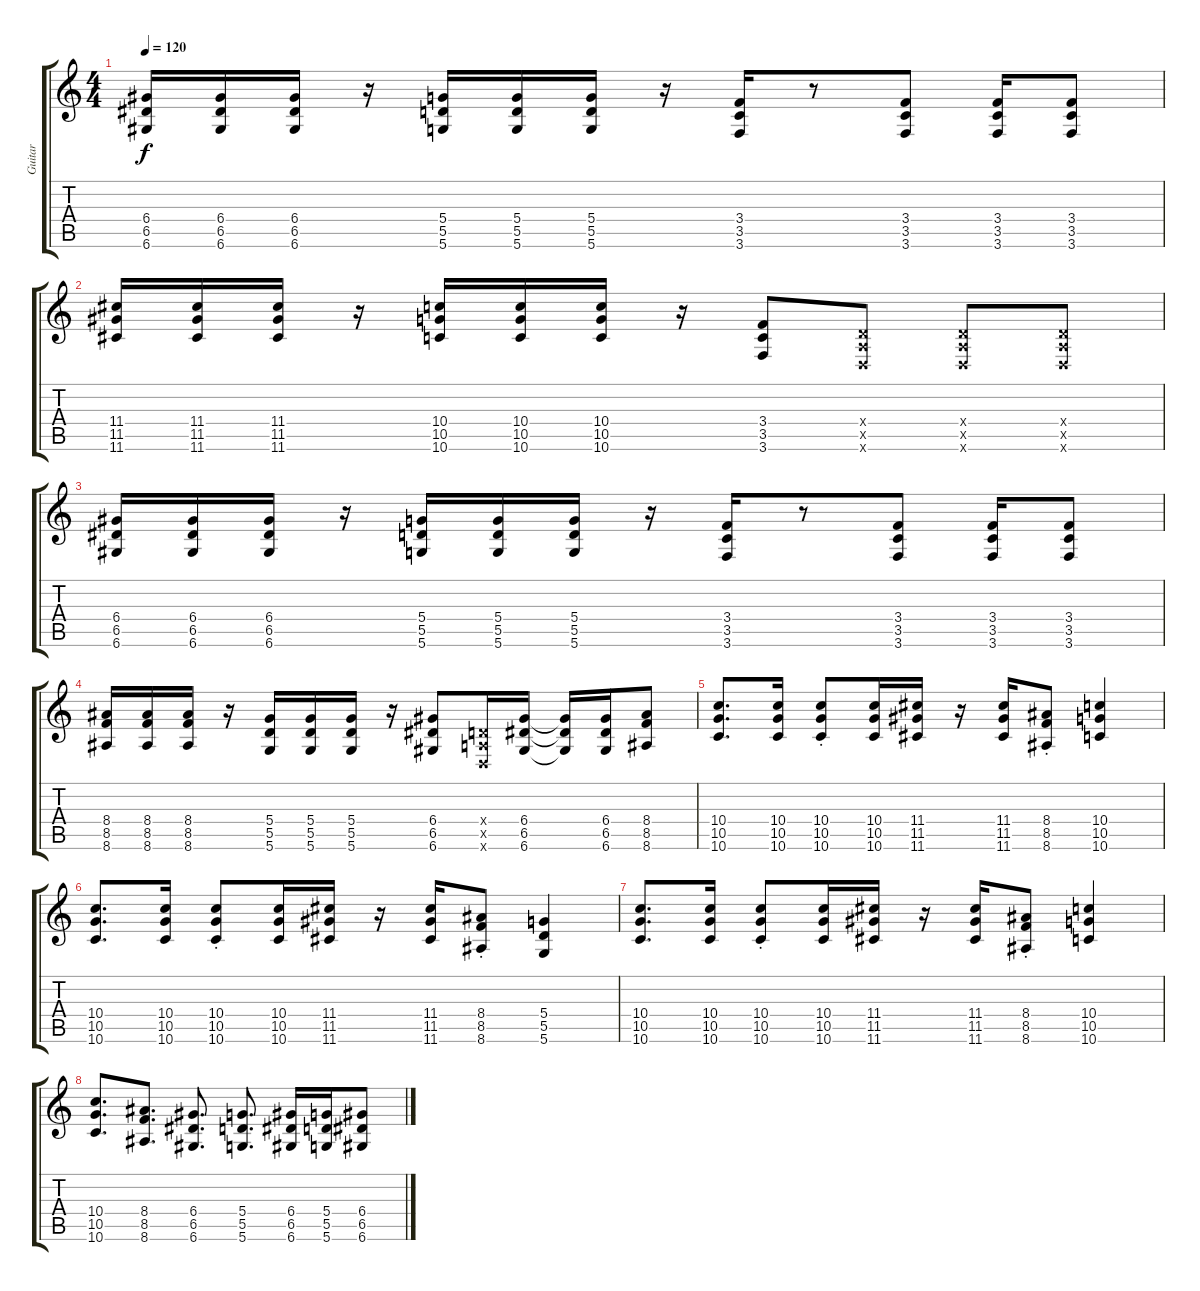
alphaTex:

\track ("Guitar" "Guitar") {instrument overdrivenguitar}
\staff {score tabs}
\tuning (E4 B3 G3 D3 A2 D2) {hide}
\ts (4 4)
\tempo 120
\clef g2
\ks c
(6.4 6.5 6.6).16{dy f} (6.4 6.5 6.6).16 (6.4 6.5 6.6).16 r.16 (5.4 5.5 5.6).16 (5.4 5.5 5.6).16 (5.4 5.5 5.6).16 r.16 (3.4 3.5 3.6).16 r.8 (3.4 3.5 3.6).8 (3.4 3.5 3.6).16 (3.4 3.5 3.6).8 |
(11.4 11.5 11.6).16 (11.4 11.5 11.6).16 (11.4 11.5 11.6).16 r.16 (10.4 10.5 10.6).16 (10.4 10.5 10.6).16 (10.4 10.5 10.6).16 r.16 (3.4 3.5 3.6).8 (0.4{x} 0.5{x} 0.6{x}).8 (0.4{x} 0.5{x} 0.6{x}).8 (0.4{x} 0.5{x} 0.6{x}).8 |
(6.4 6.5 6.6).16 (6.4 6.5 6.6).16 (6.4 6.5 6.6).16 r.16 (5.4 5.5 5.6).16 (5.4 5.5 5.6).16 (5.4 5.5 5.6).16 r.16 (3.4 3.5 3.6).16 r.8 (3.4 3.5 3.6).8 (3.4 3.5 3.6).16 (3.4 3.5 3.6).8 |
(8.4 8.5 8.6).16 (8.4 8.5 8.6).16 (8.4 8.5 8.6).16 r.16 (5.4 5.5 5.6).16 (5.4 5.5 5.6).16 (5.4 5.5 5.6).16 r.16 (6.4 6.5 6.6).8 (0.4{x} 0.5{x} 0.6{x}).16 (6.4 6.5 6.6).16 (6.4{t} 6.5{t} 6.6{t}).16 (6.4 6.5 6.6).16 (8.4 8.5 8.6).8 |
(10.4 10.5 10.6).8{d} (10.4 10.5 10.6).16 (10.4{st} 10.5{st} 10.6{st}).8 (10.4 10.5 10.6).16 (11.4 11.5 11.6).16 r.16 (11.4 11.5 11.6).16 (8.4{st} 8.5{st} 8.6{st}).8 (10.4 10.5 10.6).4 |
(10.4 10.5 10.6).8{d} (10.4 10.5 10.6).16 (10.4{st} 10.5{st} 10.6{st}).8 (10.4 10.5 10.6).16 (11.4 11.5 11.6).16 r.16 (11.4 11.5 11.6).16 (8.4{st} 8.5{st} 8.6{st}).8 (5.4 5.5 5.6).4 |
(10.4 10.5 10.6).8{d} (10.4 10.5 10.6).16 (10.4{st} 10.5{st} 10.6{st}).8 (10.4 10.5 10.6).16 (11.4 11.5 11.6).16 r.16 (11.4 11.5 11.6).16 (8.4{st} 8.5{st} 8.6{st}).8 (10.4 10.5 10.6).4 |
(10.4 10.5 10.6).8{d} (8.4 8.5 8.6).8{d} (6.4 6.5 6.6).8{d} (5.4 5.5 5.6).8{d} (6.4 6.5 6.6).16 (5.4 5.5 5.6).16 (6.4 6.5 6.6).8
